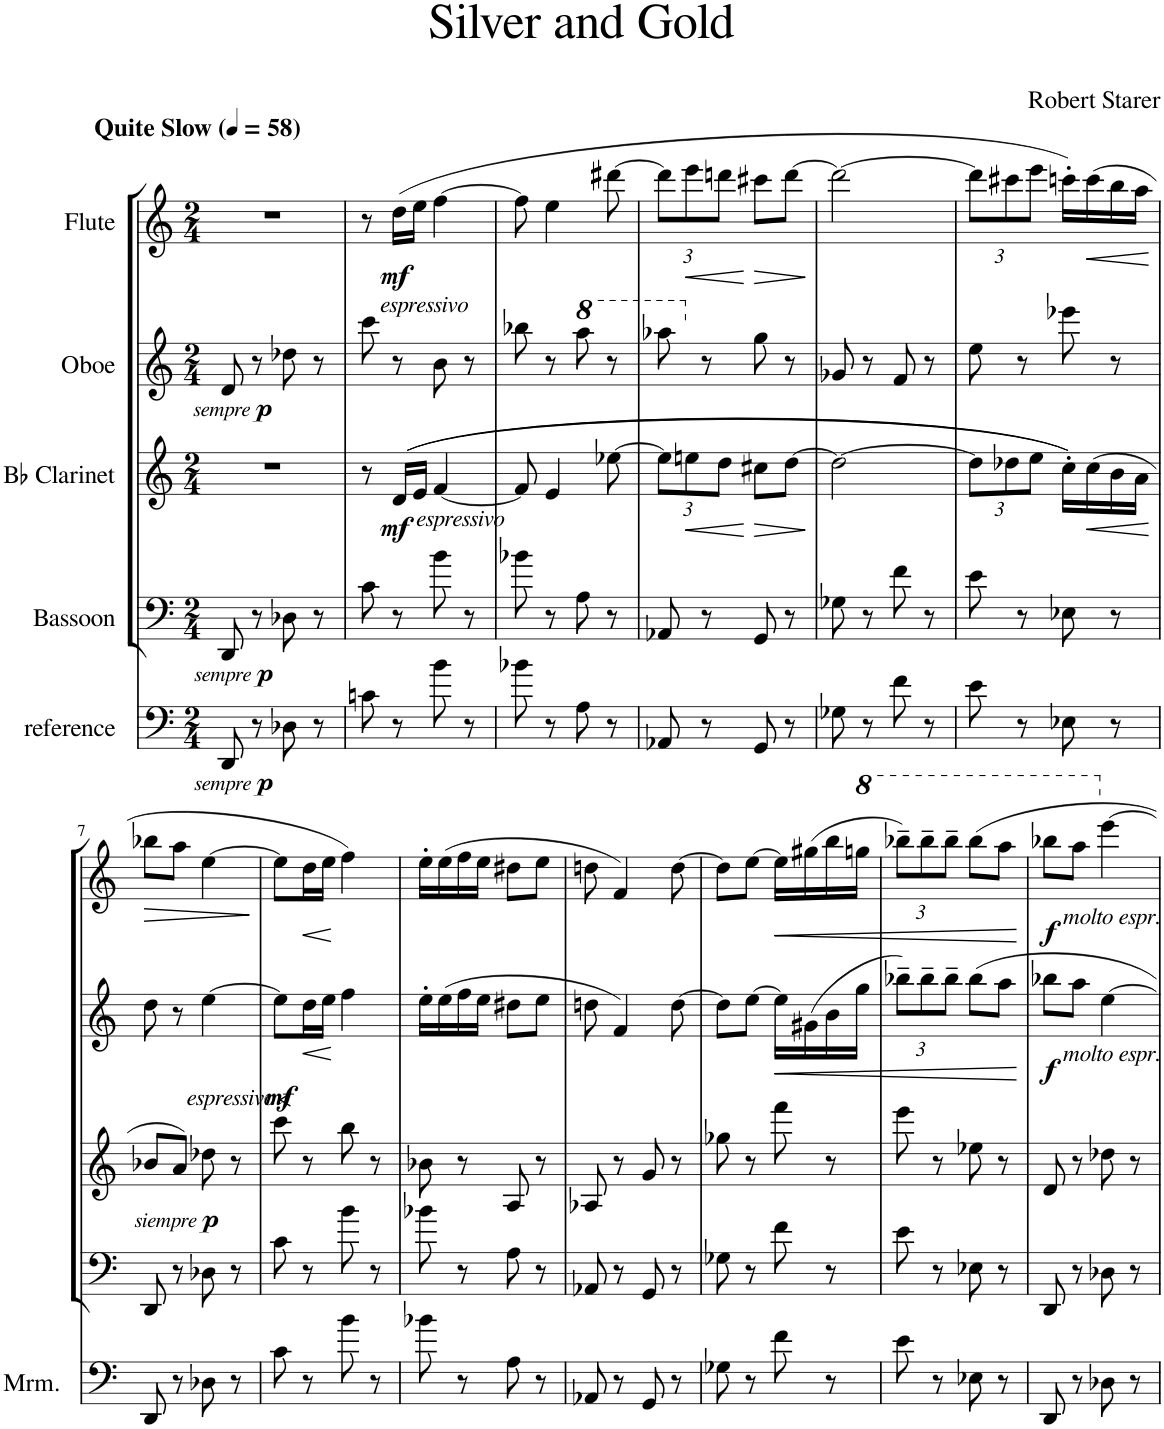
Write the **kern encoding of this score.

**kern	**dynam	**kern	**dynam	**kern	**dynam	**kern	**dynam	**kern	**dynam
*part5	*part5	*part4	*part4	*part3	*part3	*part2	*part2	*part1	*part1
*staff5	*staff5	*staff4	*staff4	*staff3	*staff3	*staff2	*staff2	*staff1	*staff1
*I"reference	*	*I"Bassoon	*	*I"Bb Clarinet	*	*I"Oboe	*	*I"Flute	*
*	*	*I'Bsn	*	*I'Cl	*	*I'Ob	*	*I'Fl	*
*clefF4	*	*clefF4	*	*clefG2	*	*clefG2	*	*clefG2	*
*	*	*	*	*ITrd1c2	*	*	*	*	*
*k[]	*	*k[]	*	*k[]	*	*k[]	*	*k[]	*
*M2/4	*	*M2/4	*	*M2/4	*	*M2/4	*	*M2/4	*
*MM58	*	*MM58	*	*MM58	*	*MM58	*	*MM58	*
=1	=1	=1	=1	=1	=1	=1	=1	=1	=1
!	!	!	!	!	!	!	!	!LO:TX:a:B:t=Quite Slow	!
!	!LO:DY:b	!	!	!	!	!	!	!	!
!	!LO:DY:n=1:b	!	!LO:DY:b	!	!	!	!	!	!
!	!	!	!LO:DY:n=1:b	!	!	!	!LO:DY:b	!	!
!	!	!	!	!	!	!	!LO:DY:n=1:b	!	!
8DD/	other-dynamics p	8DD/	other-dynamics p	2r	.	8d/	other-dynamics p	2r	.
8r	.	8r	.	.	.	8r	.	.	.
8D-X\	.	8D-X\	.	.	.	8dd-X\	.	.	.
8r	.	8r	.	.	.	8r	.	.	.
=2	=2	=2	=2	=2	=2	=2	=2	=2	=2
!	!	!	!	!	!	!	!	!LO:TX:b:i:t=espressivo	!
8cn\	.	8c\	.	8r	.	8ccc\	.	8r	.
!	!	!	!	!LO:TX:b:i:t=espressivo	!	!	!	!	!
!	!	!	!	!	!LO:DY:b	!	!	!	!LO:DY:b
8r	.	8r	.	((16d/LL	mf	8r	.	(16dd\LL	mf
.	.	.	.	16e/JJ	.	.	.	16ee\JJ	.
8b\	.	8b\	.	[4f/	.	8b\	.	[4ff\	.
8r	.	8r	.	.	.	8r	.	.	.
=3	=3	=3	=3	=3	=3	=3	=3	=3	=3
8b-X\	.	8b-X\	.	8f/]	.	8bb-X\	.	8ff\]	.
8r	.	8r	.	4e/	.	8r	.	4ee\	.
*	*	*	*	*	*	*8va	*	*	*
8A\	.	8A\	.	.	.	8aaa\	.	.	.
8r	.	8r	.	[8ee-X\	.	8r	.	[8ddd#X\	.
=4	=4	=4	=4	=4	=4	=4	=4	=4	=4
*	*	*	*	*Xbrackettup	*	*	*	*Xbrackettup	*
8AA-X/	.	8AA-X/	.	12ee-\L]	.	8aaa-X\	.	12ddd#\L]	.
!	!	!	!	!	!LO:HP:b	!	!	!	!LO:HP:b
.	.	.	.	12een\	<	.	.	12eee\	<
*	*	*	*	*	*	*X8va	*	*	*
8r	.	8r	.	.	.	8r	.	.	.
.	.	.	.	12dd\J	.	.	.	12dddn\J	.
!	!	!	!	!	!LO:HP:n=1:b	!	!	!	!LO:HP:n=1:b
8GG/	.	8GG/	.	8cc#X\L	[ >	8gg\	.	8ccc#X\L	[ >
8r	.	8r	.	[8dd\J	.	8r	.	[8ddd\J	.
.	.	.	.	.	]	.	.	.	]
=5	=5	=5	=5	=5	=5	=5	=5	=5	=5
8G-X\	.	8G-X\	.	2dd\_	.	8g-X/	.	2ddd\_	.
8r	.	8r	.	.	.	8r	.	.	.
8f\	.	8f\	.	.	.	8f/	.	.	.
8r	.	8r	.	.	.	8r	.	.	.
=6	=6	=6	=6	=6	=6	=6	=6	=6	=6
8e\	.	8e\	.	12dd\L]	.	8ee\	.	12ddd\L]	.
.	.	.	.	12dd-X\	.	.	.	12ccc#X\	.
8r	.	8r	.	.	.	8r	.	.	.
.	.	.	.	12ee\J	.	.	.	12eee\J	.
8E-X\	.	8E-X\	.	16cc'\LL))	.	8eee-X\	.	16cccn'\LL)	.
!	!	!	!	!	!LO:HP:b	!	!	!	!LO:HP:b
.	.	.	.	(16cc\	<	.	.	(16ccc\	<
8r	.	8r	.	16b\	.	8r	.	16bb\	.
.	.	.	.	16a\JJ	.	.	.	16aa\JJ	.
.	.	.	.	.	[	.	.	.	[
!!LO:LB:g=z
=7	=7	=7	=7	=7	=7	=7	=7	=7	=7
!	!	!	!	!	!	!	!	!	!LO:HP:b
8DD/	.	8DD/	.	8b-X/L	.	8dd\	.	8bb-X\L	>
8r	.	8r	.	8a/J)	.	8r	.	8aa\J	.
!	!	!	!	!	!	!LO:TX:b:i:t=espressivo	!	!	!
!	!	!	!	!	!LO:DY:b	!	!LO:HP:b	!	!
!	!	!	!	!	!LO:DY:n=1:b	!	!	!	!
8D-X\	.	8D-X\	.	8dd-X\	other-dynamics p	[4ee\	<	[4ee\	.
8r	.	8r	.	8r	.	.	.	.	.
.	.	.	.	.	.	.	[	.	]
=8	=8	=8	=8	=8	=8	=8	=8	=8	=8
!	!	!	!	!	!	!	!LO:DY:b	!	!
8c\	.	8c\	.	8ccc\	.	8ee\L]	mf	8ee\L]	.
!	!	!	!	!	!	!	!LO:HP:b	!	!LO:HP:b
8r	.	8r	.	8r	.	16dd\L	<	16dd\L	<
.	.	.	.	.	.	16ee\JJ	.	16ee\JJ	.
8b\	.	8b\	.	8bb\	.	4ff\	[	4ff\)	[
8r	.	8r	.	8r	.	.	.	.	.
=9	=9	=9	=9	=9	=9	=9	=9	=9	=9
8b-X\	.	8b-X\	.	8b-X\	.	16ee'\LL	.	16ee'\LL	.
.	.	.	.	.	.	(16ee\	.	(16ee\	.
8r	.	8r	.	8r	.	16ff\	.	16ff\	.
.	.	.	.	.	.	16ee\JJ	.	16ee\JJ	.
8A\	.	8A\	.	8A/	.	8dd#X\L	.	8dd#X\L	.
8r	.	8r	.	8r	.	8ee\J	.	8ee\J	.
=10	=10	=10	=10	=10	=10	=10	=10	=10	=10
8AA-X/	.	8AA-X/	.	8A-X/	.	8ddn\	.	8ddn\	.
8r	.	8r	.	8r	.	4f/)	.	4f/)	.
8GG/	.	8GG/	.	8g/	.	.	.	.	.
8r	.	8r	.	8r	.	[8dd\	.	[8dd\	.
=11	=11	=11	=11	=11	=11	=11	=11	=11	=11
8G-X\	.	8G-X\	.	8gg-X\	.	8dd\L]	.	8dd\L]	.
8r	.	8r	.	8r	.	[8ee\J	.	[8ee\J	.
!	!	!	!	!	!	!	!LO:HP:b	!	!LO:HP:b
8f\	.	8f\	.	8fff\	.	16ee\LL]	<	16ee\LL]	<
.	.	.	.	.	.	(16g#X\	.	(16gg#X\	.
8r	.	8r	.	8r	.	16b\	.	16bb\	.
*	*	*	*	*	*	*	*	*8va	*
.	.	.	.	.	.	16gg\JJ	.	16gggn\JJ	.
=12	=12	=12	=12	=12	=12	=12	=12	=12	=12
*	*	*	*	*	*	*Xbrackettup	*	*	*
8e\	.	8e\	.	8eee\	.	12bb-X~\L)	.	12bbb-X~\L)	.
.	.	.	.	.	.	12bb-~\	.	12bbb-~\	.
8r	.	8r	.	8r	.	.	.	.	.
.	.	.	.	.	.	12bb-~\J	.	12bbb-~\J	.
8E-X\	.	8E-X\	.	8ee-X\	.	8bb-\L	.	8bbb-\L	.
8r	.	8r	.	8r	.	8aa\J	.	8aaa\J	.
.	.	.	.	.	.	.	[	.	[
=13	=13	=13	=13	=13	=13	=13	=13	=13	=13
!	!	!	!	!	!	!	!	!LO:TX:b:i:t=molto espr.	!
!	!	!	!	!	!	!LO:TX:b:i:t=molto espr.	!	!	!
!	!	!	!	!	!	!	!LO:DY:b	!	!LO:DY:b
8DD/	.	8DD/	.	8d/	.	8bb-X\L	f	8bbb-X\L	f
8r	.	8r	.	8r	.	8aa\J	.	8aaa\J	.
*	*	*	*	*	*	*	*	*X8va	*
8D-X\	.	8D-X\	.	8dd-X\	.	[4ee\	.	[4eee\	.
8r	.	8r	.	8r	.	.	.	.	.
=	=	=	=	=	=	=	=	=	=
*-	*-	*-	*-	*-	*-	*-	*-	*-	*-
